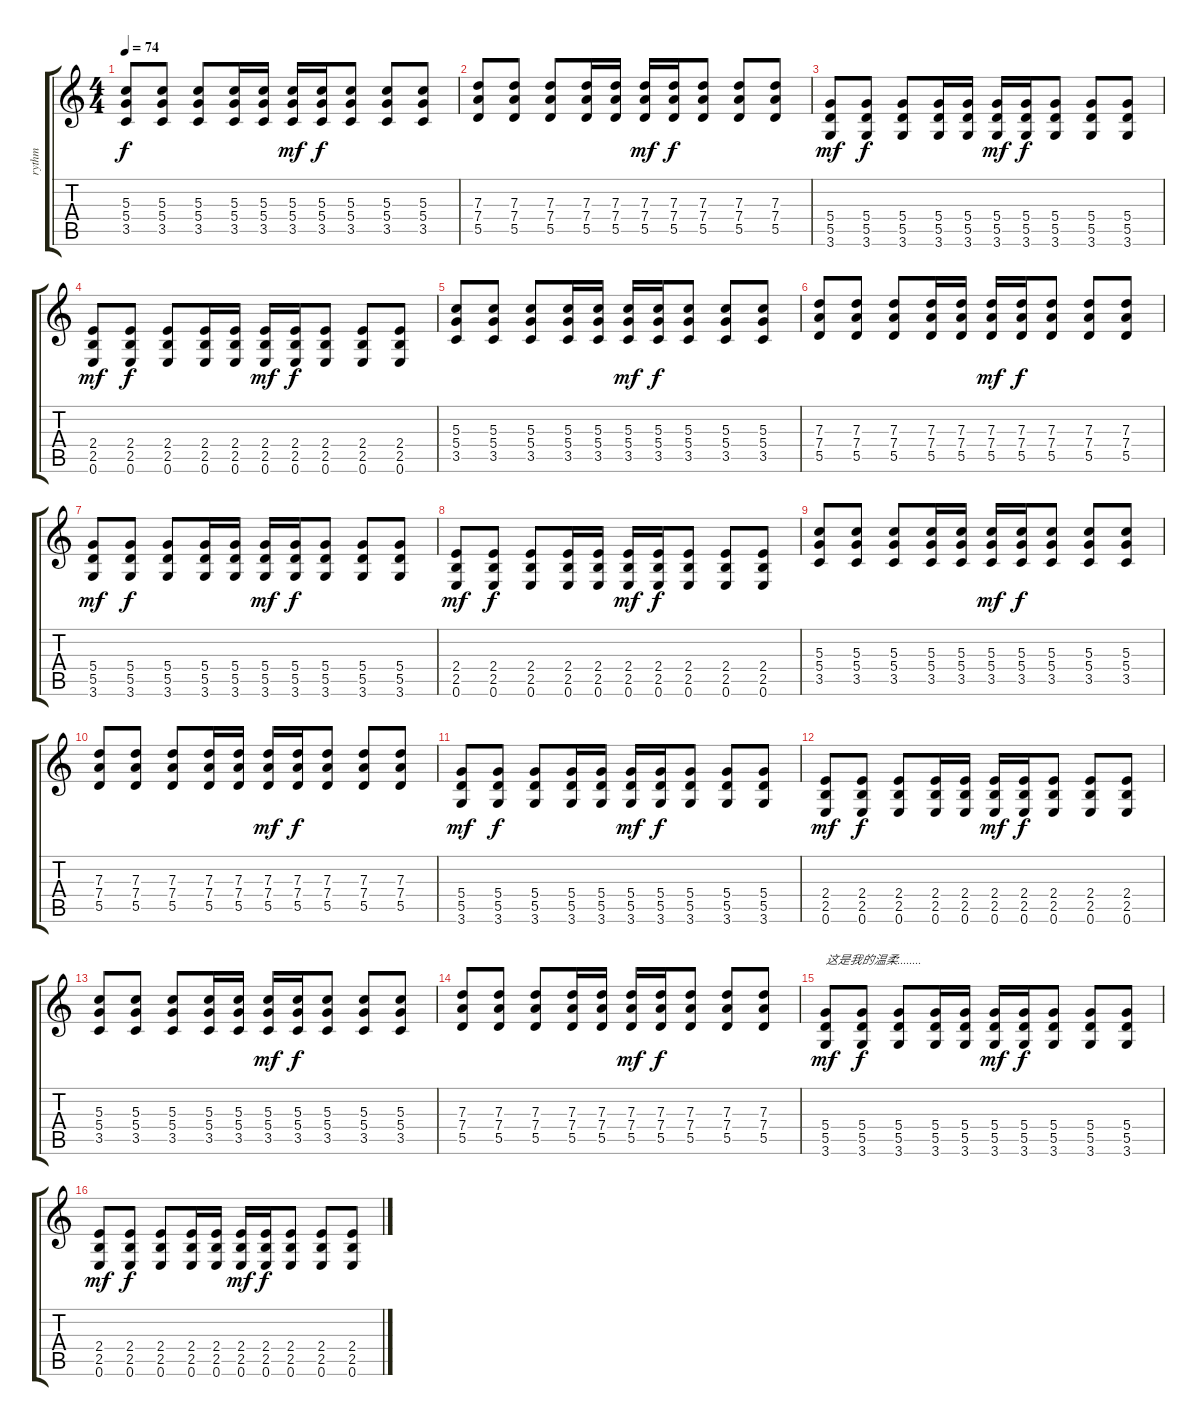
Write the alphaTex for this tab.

\track ("rythm" "rythm") {instrument overdrivenguitar}
\staff {score tabs}
\tuning (E4 B3 G3 D3 A2 E2) {hide}
\ts (4 4)
\tempo 74
\clef g2
\ks c
(5.3 5.4 3.5).8{dy f} (5.3 5.4 3.5).8 (5.3 5.4 3.5).8 (5.3 5.4 3.5).16 (5.3 5.4 3.5).16 (5.3 5.4 3.5).16{dy mf} (5.3 5.4 3.5).16{dy f} (5.3 5.4 3.5).8 (5.3 5.4 3.5).8 (5.3 5.4 3.5).8 |
(7.3 7.4 5.5).8 (7.3 7.4 5.5).8 (7.3 7.4 5.5).8 (7.3 7.4 5.5).16 (7.3 7.4 5.5).16 (7.3 7.4 5.5).16{dy mf} (7.3 7.4 5.5).16{dy f} (7.3 7.4 5.5).8 (7.3 7.4 5.5).8 (7.3 7.4 5.5).8 |
(5.4 5.5 3.6).8{dy mf} (5.4 5.5 3.6).8{dy f} (5.4 5.5 3.6).8 (5.4 5.5 3.6).16 (5.4 5.5 3.6).16 (5.4 5.5 3.6).16{dy mf} (5.4 5.5 3.6).16{dy f} (5.4 5.5 3.6).8 (5.4 5.5 3.6).8 (5.4 5.5 3.6).8 |
(2.4 2.5 0.6).8{dy mf} (2.4 2.5 0.6).8{dy f} (2.4 2.5 0.6).8 (2.4 2.5 0.6).16 (2.4 2.5 0.6).16 (2.4 2.5 0.6).16{dy mf} (2.4 2.5 0.6).16{dy f} (2.4 2.5 0.6).8 (2.4 2.5 0.6).8 (2.4 2.5 0.6).8 |
(5.3 5.4 3.5).8 (5.3 5.4 3.5).8 (5.3 5.4 3.5).8 (5.3 5.4 3.5).16 (5.3 5.4 3.5).16 (5.3 5.4 3.5).16{dy mf} (5.3 5.4 3.5).16{dy f} (5.3 5.4 3.5).8 (5.3 5.4 3.5).8 (5.3 5.4 3.5).8 |
(7.3 7.4 5.5).8 (7.3 7.4 5.5).8 (7.3 7.4 5.5).8 (7.3 7.4 5.5).16 (7.3 7.4 5.5).16 (7.3 7.4 5.5).16{dy mf} (7.3 7.4 5.5).16{dy f} (7.3 7.4 5.5).8 (7.3 7.4 5.5).8 (7.3 7.4 5.5).8 |
(5.4 5.5 3.6).8{dy mf} (5.4 5.5 3.6).8{dy f} (5.4 5.5 3.6).8 (5.4 5.5 3.6).16 (5.4 5.5 3.6).16 (5.4 5.5 3.6).16{dy mf} (5.4 5.5 3.6).16{dy f} (5.4 5.5 3.6).8 (5.4 5.5 3.6).8 (5.4 5.5 3.6).8 |
(2.4 2.5 0.6).8{dy mf} (2.4 2.5 0.6).8{dy f} (2.4 2.5 0.6).8 (2.4 2.5 0.6).16 (2.4 2.5 0.6).16 (2.4 2.5 0.6).16{dy mf} (2.4 2.5 0.6).16{dy f} (2.4 2.5 0.6).8 (2.4 2.5 0.6).8 (2.4 2.5 0.6).8 |
(5.3 5.4 3.5).8 (5.3 5.4 3.5).8 (5.3 5.4 3.5).8 (5.3 5.4 3.5).16 (5.3 5.4 3.5).16 (5.3 5.4 3.5).16{dy mf} (5.3 5.4 3.5).16{dy f} (5.3 5.4 3.5).8 (5.3 5.4 3.5).8 (5.3 5.4 3.5).8 |
(7.3 7.4 5.5).8 (7.3 7.4 5.5).8 (7.3 7.4 5.5).8 (7.3 7.4 5.5).16 (7.3 7.4 5.5).16 (7.3 7.4 5.5).16{dy mf} (7.3 7.4 5.5).16{dy f} (7.3 7.4 5.5).8 (7.3 7.4 5.5).8 (7.3 7.4 5.5).8 |
(5.4 5.5 3.6).8{dy mf} (5.4 5.5 3.6).8{dy f} (5.4 5.5 3.6).8 (5.4 5.5 3.6).16 (5.4 5.5 3.6).16 (5.4 5.5 3.6).16{dy mf} (5.4 5.5 3.6).16{dy f} (5.4 5.5 3.6).8 (5.4 5.5 3.6).8 (5.4 5.5 3.6).8 |
(2.4 2.5 0.6).8{dy mf} (2.4 2.5 0.6).8{dy f} (2.4 2.5 0.6).8 (2.4 2.5 0.6).16 (2.4 2.5 0.6).16 (2.4 2.5 0.6).16{dy mf} (2.4 2.5 0.6).16{dy f} (2.4 2.5 0.6).8 (2.4 2.5 0.6).8 (2.4 2.5 0.6).8 |
(5.3 5.4 3.5).8 (5.3 5.4 3.5).8 (5.3 5.4 3.5).8 (5.3 5.4 3.5).16 (5.3 5.4 3.5).16 (5.3 5.4 3.5).16{dy mf} (5.3 5.4 3.5).16{dy f} (5.3 5.4 3.5).8 (5.3 5.4 3.5).8 (5.3 5.4 3.5).8 |
(7.3 7.4 5.5).8 (7.3 7.4 5.5).8 (7.3 7.4 5.5).8 (7.3 7.4 5.5).16 (7.3 7.4 5.5).16 (7.3 7.4 5.5).16{dy mf} (7.3 7.4 5.5).16{dy f} (7.3 7.4 5.5).8 (7.3 7.4 5.5).8 (7.3 7.4 5.5).8 |
(5.4 5.5 3.6).8{txt "这是我的温柔........" dy mf} (5.4 5.5 3.6).8{dy f} (5.4 5.5 3.6).8 (5.4 5.5 3.6).16 (5.4 5.5 3.6).16 (5.4 5.5 3.6).16{dy mf} (5.4 5.5 3.6).16{dy f} (5.4 5.5 3.6).8 (5.4 5.5 3.6).8 (5.4 5.5 3.6).8 |
(2.4 2.5 0.6).8{dy mf} (2.4 2.5 0.6).8{dy f} (2.4 2.5 0.6).8 (2.4 2.5 0.6).16 (2.4 2.5 0.6).16 (2.4 2.5 0.6).16{dy mf} (2.4 2.5 0.6).16{dy f} (2.4 2.5 0.6).8 (2.4 2.5 0.6).8 (2.4 2.5 0.6).8
